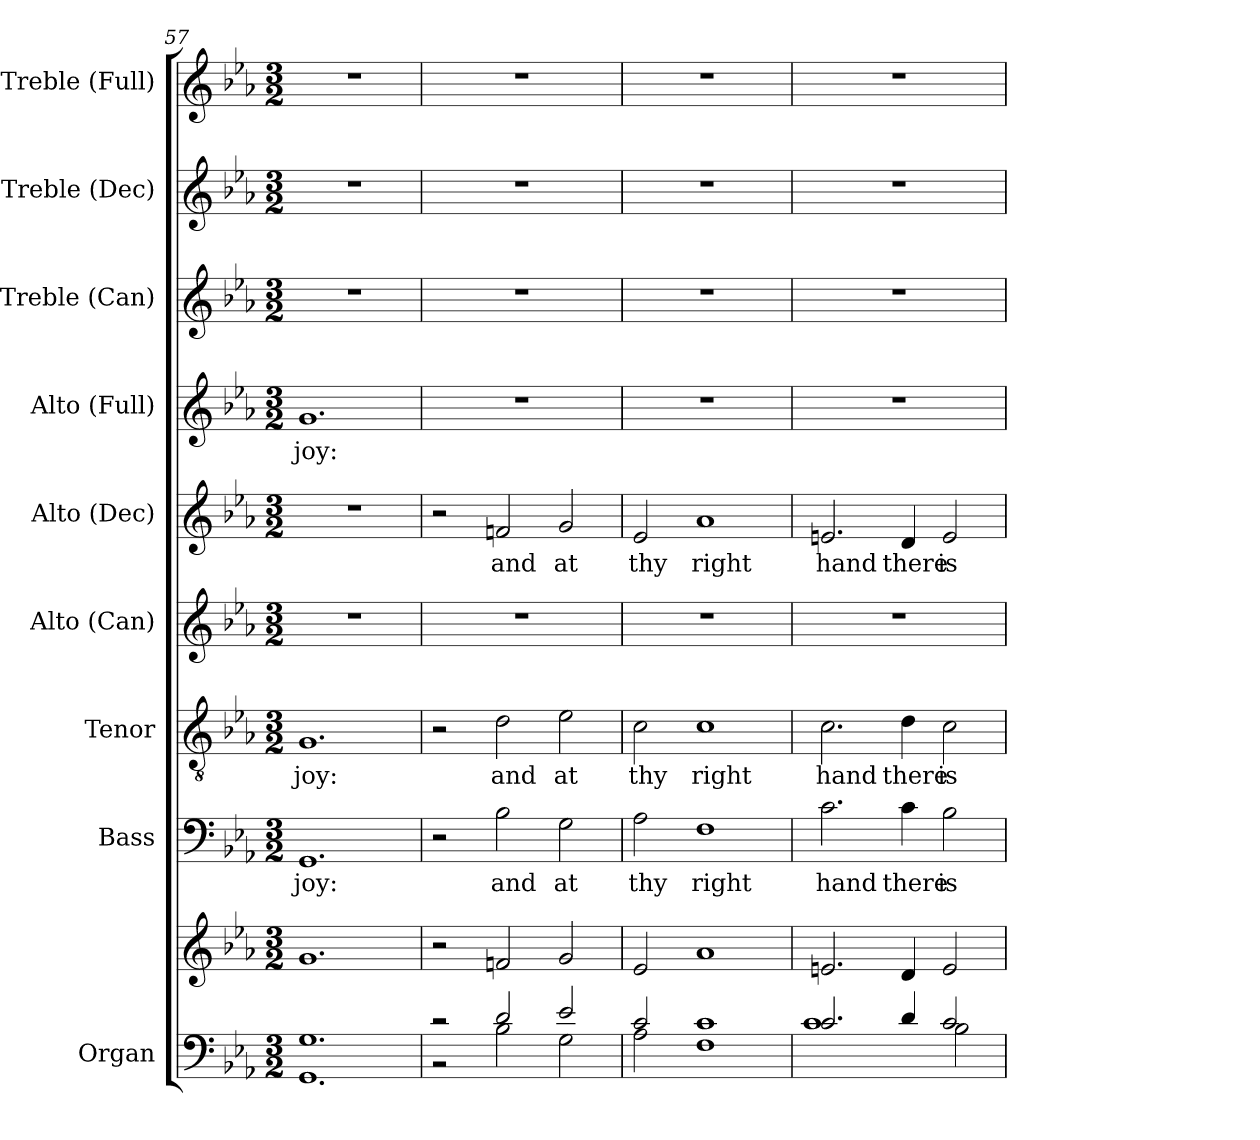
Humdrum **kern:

**kern	**kern	**kern	**text	**kern	**text	**kern	**kern	**text	**kern	**text	**kern	**kern	**kern
*part9	*part9	*part8	*part8	*part7	*part7	*part6	*part5	*part5	*part4	*part4	*part3	*part2	*part1
*staff10	*staff9	*staff8	*staff8	*staff7	*staff7	*staff6	*staff5	*staff5	*staff4	*staff4	*staff3	*staff2	*staff1
*I"Organ	*	*I"Bass	*	*I"Tenor	*	*I"Alto (Can)	*I"Alto (Dec)	*	*I"Alto (Full)	*	*I"Treble (Can)	*I"Treble (Dec)	*I"Treble (Full)
*I'Org.	*	*I'B.	*	*I'T.	*	*I'A. (C)	*I'A. (D)	*	*I'A. (F)	*	*I'Tr. (C)	*I'Tr. (D)	*I'Tr. (F)
*clefF4	*clefG2	*clefF4	*	*clefGv2	*	*clefG2	*clefG2	*	*clefG2	*	*clefG2	*clefG2	*clefG2
*	*	*	*	*ITrd7c12	*	*	*	*	*	*	*	*	*
*k[b-e-a-]	*k[b-e-a-]	*k[b-e-a-]	*	*k[b-e-a-]	*	*k[b-e-a-]	*k[b-e-a-]	*	*k[b-e-a-]	*	*k[b-e-a-]	*k[b-e-a-]	*k[b-e-a-]
*E-:	*E-:	*E-:	*	*E-:	*	*E-:	*E-:	*	*E-:	*	*E-:	*E-:	*E-:
*M3/2	*M3/2	*M3/2	*	*M3/2	*	*M3/2	*M3/2	*	*M3/2	*	*M3/2	*M3/2	*M3/2
=57	=57	=57	=57	=57	=57	=57	=57	=57	=57	=57	=57	=57	=57
*^	*	*	*	*	*	*	*	*	*	*	*	*	*
!	!	!	!	!LO:LY:b:color=#000000	!	!	!	!	!	!	!	!	!	!
!	!	!	!	!	!	!LO:LY:b:color=#000000	!LO:N:vis=1	!LO:N:vis=1	!	!	!	!	!	!
!	!	!	!	!	!	!	!	!	!	!	!LO:LY:b:color=#000000	!LO:N:vis=1	!LO:N:vis=1	!LO:N:vis=1
1.Gi	1.GGi	1.gi	1.GGi	joy:	1.GGi	joy:	1.r	1.r	.	1.gi	joy:	1.r	1.r	1.r
=58	=58	=58	=58	=58	=58	=58	=58	=58	=58	=58	=58	=58	=58	=58
!	!	!	!	!	!	!	!LO:N:vis=1	!	!	!LO:N:vis=1	!	!LO:N:vis=1	!LO:N:vis=1	!LO:N:vis=1
2r	2r	2r	2r	.	2r	.	1.r	2r	.	1.r	.	1.r	1.r	1.r
!	!	!	!	!LO:LY:b:color=#000000	!	!	!	!	!	!	!	!	!	!
!	!	!	!	!	!	!LO:LY:b:color=#000000	!	!	!	!	!	!	!	!
!	!	!	!	!	!	!	!	!	!LO:LY:b:color=#000000	!	!	!	!	!
2di/	2B-i\	2fni/	2B-i\	and	2Di\	and	.	2fni/	and	.	.	.	.	.
!	!	!	!	!LO:LY:b:color=#000000	!	!	!	!	!	!	!	!	!	!
!	!	!	!	!	!	!LO:LY:b:color=#000000	!	!	!	!	!	!	!	!
!	!	!	!	!	!	!	!	!	!LO:LY:b:color=#000000	!	!	!	!	!
2e-i/	2Gi\	2gi/	2Gi\	at	2E-i\	at	.	2gi/	at	.	.	.	.	.
=59	=59	=59	=59	=59	=59	=59	=59	=59	=59	=59	=59	=59	=59	=59
!	!	!	!	!LO:LY:b:color=#000000	!	!	!	!	!	!	!	!	!	!
!	!	!	!	!	!	!LO:LY:b:color=#000000	!LO:N:vis=1	!	!	!	!	!	!	!
!	!	!	!	!	!	!	!	!	!LO:LY:b:color=#000000	!LO:N:vis=1	!	!LO:N:vis=1	!LO:N:vis=1	!LO:N:vis=1
2ci/	2A-i\	2e-i/	2A-i\	thy	2Ci\	thy	1.r	2e-i/	thy	1.r	.	1.r	1.r	1.r
!	!	!	!	!LO:LY:b:color=#000000	!	!	!	!	!	!	!	!	!	!
!	!	!	!	!	!	!LO:LY:b:color=#000000	!	!	!	!	!	!	!	!
!	!	!	!	!	!	!	!	!	!LO:LY:b:color=#000000	!	!	!	!	!
1ci	1Fi	1a-i	1Fi	right	1Ci	right	.	1a-i	right	.	.	.	.	.
=60	=60	=60	=60	=60	=60	=60	=60	=60	=60	=60	=60	=60	=60	=60
!	!	!	!	!LO:LY:b:color=#000000	!	!	!	!	!	!	!	!	!	!
!	!	!	!	!	!	!LO:LY:b:color=#000000	!LO:N:vis=1	!	!	!	!	!	!	!
!	!	!	!	!	!	!	!	!	!LO:LY:b:color=#000000	!LO:N:vis=1	!	!LO:N:vis=1	!LO:N:vis=1	!LO:N:vis=1
2.ci/	1ci	2.eni/	2.ci\	hand	2.Ci\	hand	1.r	2.eni/	hand	1.r	.	1.r	1.r	1.r
!	!	!	!	!LO:LY:b:color=#000000	!	!	!	!	!	!	!	!	!	!
!	!	!	!	!	!	!LO:LY:b:color=#000000	!	!	!	!	!	!	!	!
!	!	!	!	!	!	!	!	!	!LO:LY:b:color=#000000	!	!	!	!	!
4di/	.	4di/	4ci\	there	4Di\	there	.	4di/	there	.	.	.	.	.
!	!	!	!	!LO:LY:b:color=#000000	!	!	!	!	!	!	!	!	!	!
!	!	!	!	!	!	!LO:LY:b:color=#000000	!	!	!	!	!	!	!	!
!	!	!	!	!	!	!	!	!	!LO:LY:b:color=#000000	!	!	!	!	!
2ci/	2B-i\	2ei/	2B-i\	is	2Ci\	is	.	2ei/	is	.	.	.	.	.
*v	*v	*	*	*	*	*	*	*	*	*	*	*	*	*
=	=	=	=	=	=	=	=	=	=	=	=	=	=
*-	*-	*-	*-	*-	*-	*-	*-	*-	*-	*-	*-	*-	*-
